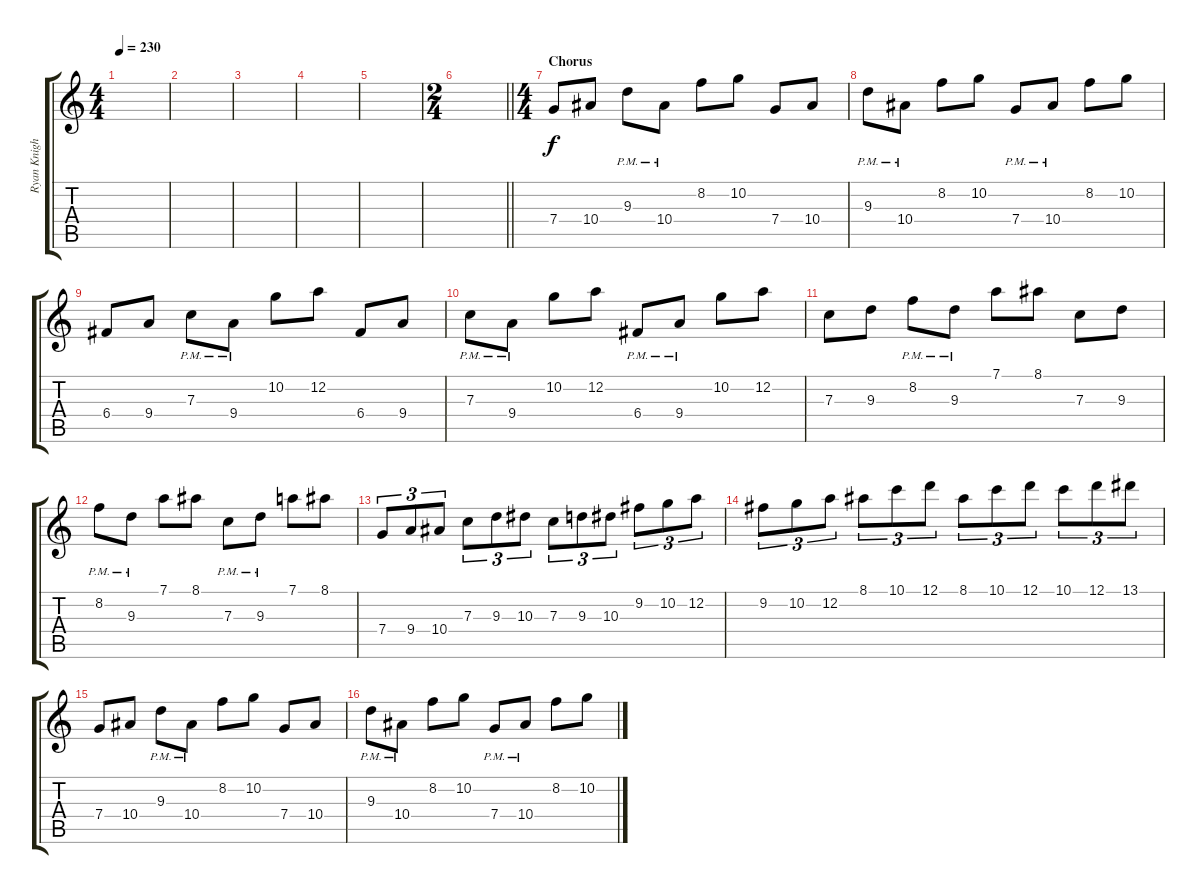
\track ("Ryan Knight Lead" "Ryan Knigh") {instrument distortionguitar}
\staff {score tabs}
\tuning (D4 A3 F3 C3 G2 D2) {hide}
\ts (4 4)
\tempo 230
\clef g2
\ks c
|
|
|
|
|
\ts (2 4)
\barLineRight lightlight
|
\ts (4 4)
\section ("" "Chorus")
7.4.8 10.4.8 9.3{pm}.8 10.4{pm}.8 8.2.8 10.2.8 7.4.8 10.4.8 |
9.3{pm}.8 10.4{pm}.8 8.2.8 10.2.8 7.4{pm}.8 10.4{pm}.8 8.2.8 10.2.8 |
6.4.8 9.4.8 7.3{pm}.8 9.4{pm}.8 10.2.8 12.2.8 6.4.8 9.4.8 |
7.3{pm}.8 9.4{pm}.8 10.2.8 12.2.8 6.4{pm}.8 9.4{pm}.8 10.2.8 12.2.8 |
7.3.8 9.3.8 8.2{pm}.8 9.3{pm}.8 7.1.8 8.1.8 7.3.8 9.3.8 |
8.2{pm}.8 9.3{pm}.8 7.1.8 8.1.8 7.3{pm}.8 9.3{pm}.8 7.1.8 8.1.8 |
7.4.8{tu (3 2)} 9.4.8{tu (3 2)} 10.4.8{tu (3 2)} 7.3.8{tu (3 2)} 9.3.8{tu (3 2)} 10.3.8{tu (3 2)} 7.3.8{tu (3 2)} 9.3.8{tu (3 2)} 10.3.8{tu (3 2)} 9.2.8{tu (3 2)} 10.2.8{tu (3 2)} 12.2.8{tu (3 2)} |
9.2.8{tu (3 2)} 10.2.8{tu (3 2)} 12.2.8{tu (3 2)} 8.1.8{tu (3 2)} 10.1.8{tu (3 2)} 12.1.8{tu (3 2)} 8.1.8{tu (3 2)} 10.1.8{tu (3 2)} 12.1.8{tu (3 2)} 10.1.8{tu (3 2)} 12.1.8{tu (3 2)} 13.1.8{tu (3 2)} |
7.4.8 10.4.8 9.3{pm}.8 10.4{pm}.8 8.2.8 10.2.8 7.4.8 10.4.8 |
9.3{pm}.8 10.4{pm}.8 8.2.8 10.2.8 7.4{pm}.8 10.4{pm}.8 8.2.8 10.2.8
